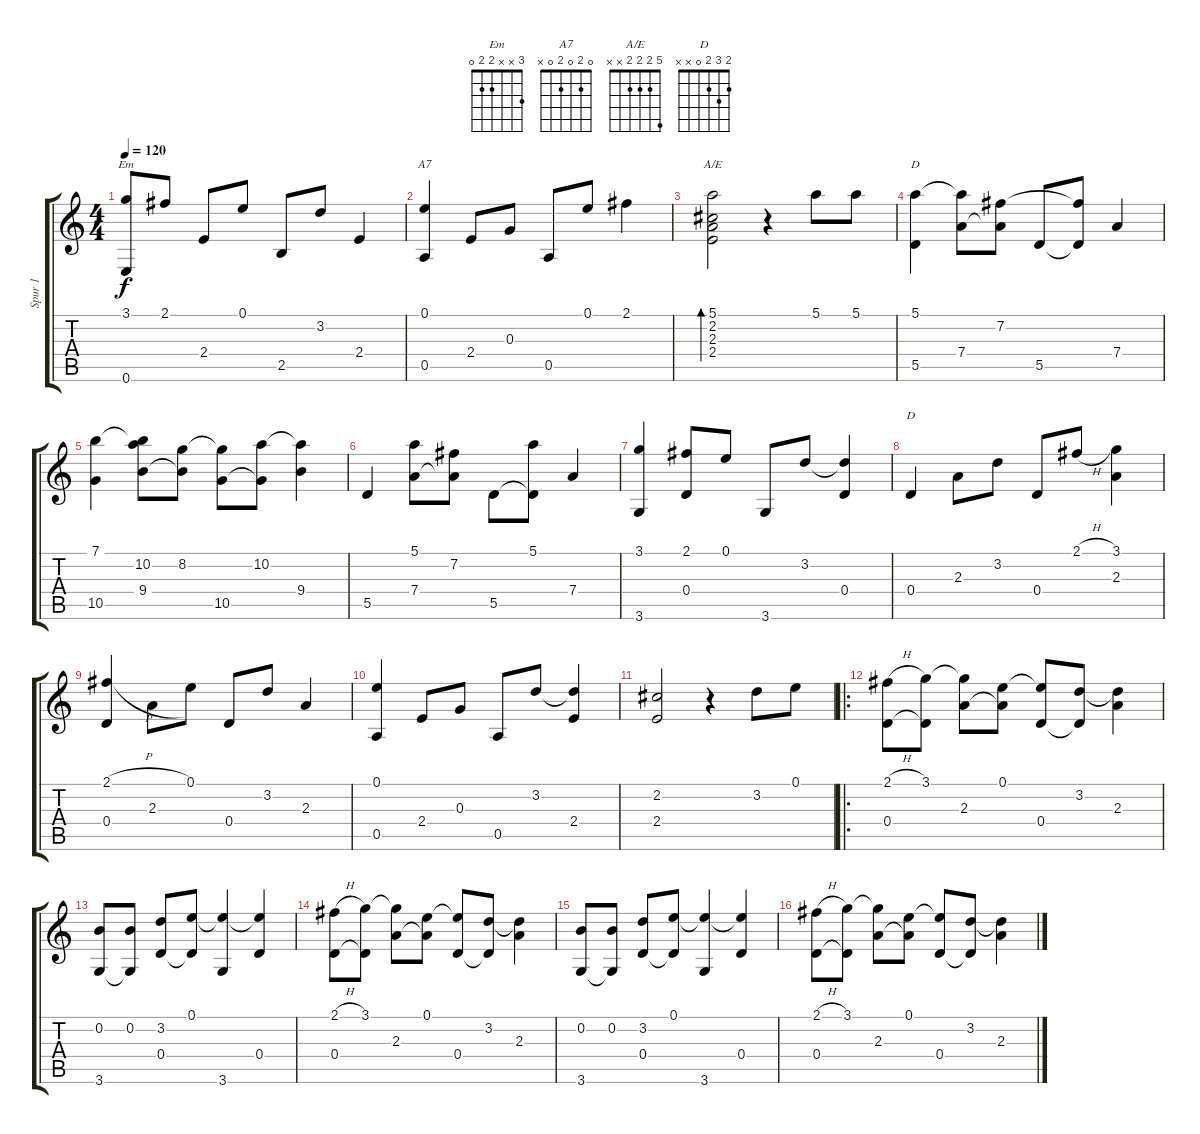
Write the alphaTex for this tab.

\track ("Spur 1" "Spur 1") {instrument acousticguitarnylon}
\staff {score tabs}
\tuning (E4 B3 G3 D3 A2 E2) {hide}
\chord ("Em" 3 x x 2 2 0)
\chord ("A7" 0 2 0 2 0 x)
\chord ("A/E" 5 2 2 2 x x)
\chord ("D" 5 7 7 7 5 x) {firstfret 5 barre 5}
\chord ("D" 2 3 2 0 x x)
\ts (4 4)
\tempo 120
\clef g2
\ks c
(3.1 0.6).8{ch "Em" dy f} 2.1.8 2.4.8 0.1.8 2.5.8 3.2.8 2.4.4 |
(0.1 0.5).4{ch "A7"} 2.4.8 0.3.8 0.5.8 0.1.8 2.1.4 |
(5.1 2.2 2.3 2.4).2{bd 480 ch "A/E"} r.4 5.1.8 5.1.8 |
(5.1 5.5).4{ch "D"} (5.1{t} 7.4).8 (7.2 7.4{t}).8 5.5.8 (7.2{t} 5.5{t}).8 7.4.4 |
(7.1 10.5).4 (7.1{t} 10.2 9.4).8 (8.2 9.4{t}).8 (8.2{t} 10.5).8 (10.2 10.5{t}).8 (10.2{t} 9.4).4 |
5.5.4 (5.1 7.4).8 (7.2 7.4{t}).8 5.5.8 (5.1 5.5{t}).8 7.4.4 |
(3.1 3.6).4 (2.1 0.4).8 0.1.8 3.6.8 3.2.8 (3.2{t} 0.4).4 |
0.4.4{ch "D"} 2.3.8 3.2.8 0.4.8 2.1{h}.8 (3.1 2.3).4 |
(2.1{h} 0.4).4 2.3.8 0.1.8 0.4.8 3.2.8 2.3.4 |
(0.1 0.5).4 2.4.8 0.3.8 0.5.8 3.2.8 (3.2{t} 2.4).4 |
(2.2 2.4).2 r.4 3.2.8 0.1.8 |
\ro
(2.1{h} 0.4).8 (3.1 0.4{t}).8 (3.1{t} 2.3).8 (0.1 2.3{t}).8 (0.1{t} 0.4).8 (3.2 0.4{t}).8 (3.2{t} 2.3).4 |
(0.2 3.6).8 (0.2 3.6{t}).8 (3.2 0.4).8 (0.1 0.4{t}).8 (0.1{t} 3.6).4 (0.1{t} 0.4).4 |
(2.1{h} 0.4).8 (3.1 0.4{t}).8 (3.1{t} 2.3).8 (0.1 2.3{t}).8 (0.1{t} 0.4).8 (3.2 0.4{t}).8 (3.2{t} 2.3).4 |
(0.2 3.6).8 (0.2 3.6{t}).8 (3.2 0.4).8 (0.1 0.4{t}).8 (0.1{t} 3.6).4 (0.1{t} 0.4).4 |
(2.1{h} 0.4).8 (3.1 0.4{t}).8 (3.1{t} 2.3).8 (0.1 2.3{t}).8 (0.1{t} 0.4).8 (3.2 0.4{t}).8 (3.2{t} 2.3).4
